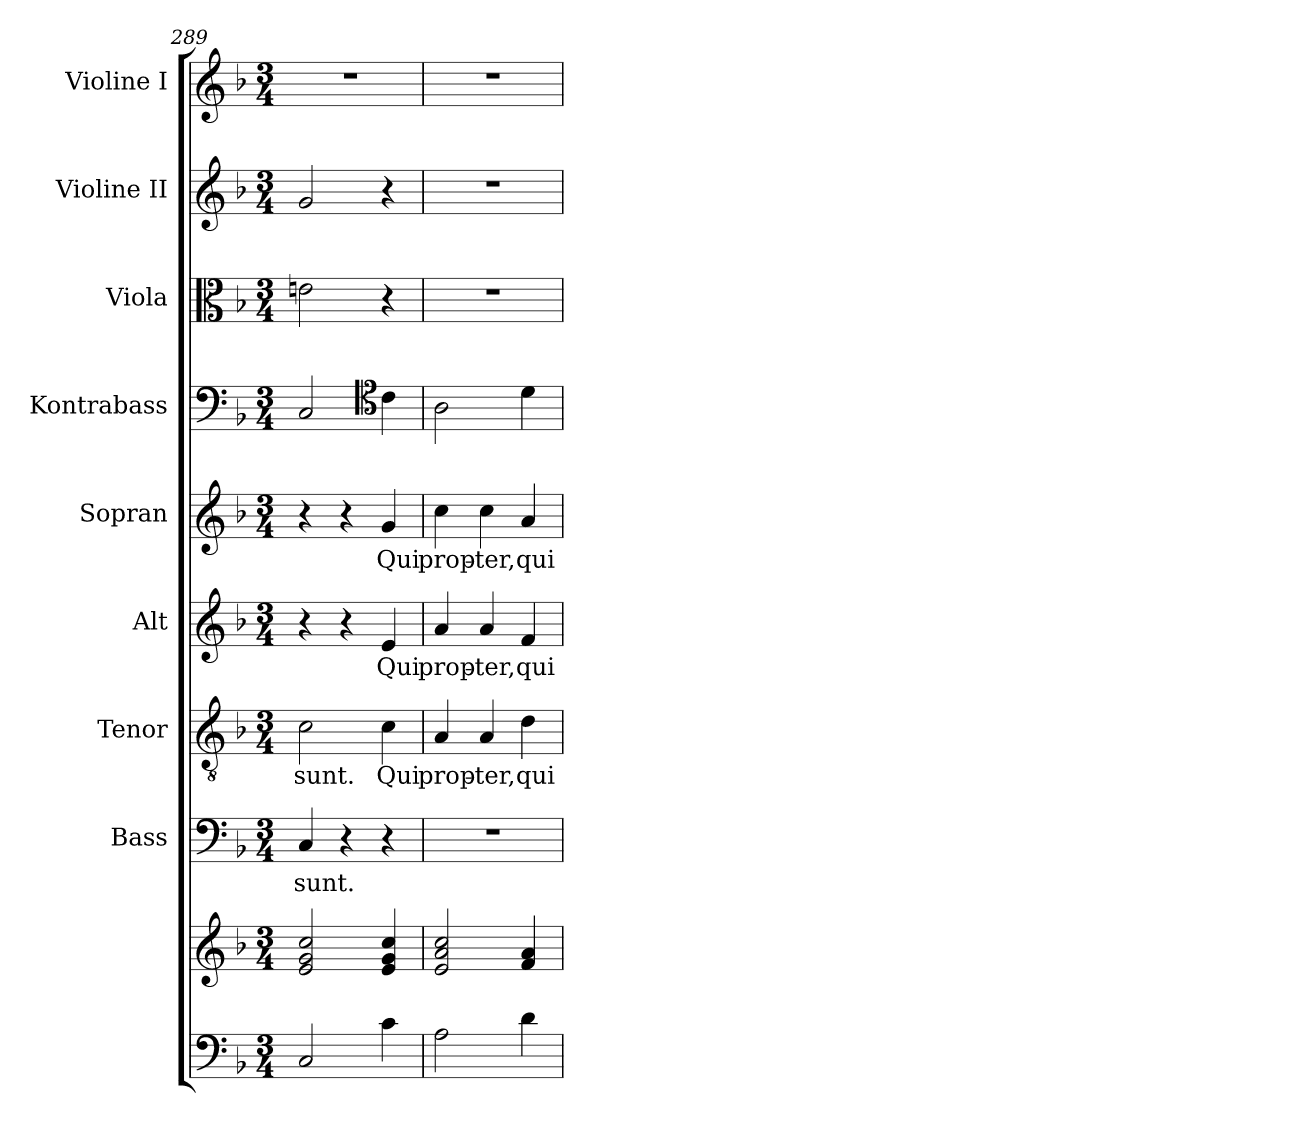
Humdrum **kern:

**kern	**kern	**kern	**text	**kern	**text	**kern	**text	**kern	**text	**kern	**kern	**kern	**kern
*part9	*part9	*part8	*part8	*part7	*part7	*part6	*part6	*part5	*part5	*part4	*part3	*part2	*part1
*staff10	*staff9	*staff8	*staff8	*staff7	*staff7	*staff6	*staff6	*staff5	*staff5	*staff4	*staff3	*staff2	*staff1
*	*	*I"Bass	*	*I"Tenor	*	*I"Alt	*	*I"Sopran	*	*I"Kontrabass	*I"Viola	*I"Violine II	*I"Violine I
*	*	*I'B.	*	*I'T.	*	*I'A.	*	*I'S.	*	*I'Kb.	*I'Vla.	*I'Vl. II	*I'Vl. I
*clefF4	*clefG2	*clefF4	*	*clefGv2	*	*clefG2	*	*clefG2	*	*clefF4	*clefC3	*clefG2	*clefG2
*	*	*	*	*	*	*	*	*	*	*ITrd7c12	*	*	*
*k[b-]	*k[b-]	*k[b-]	*	*k[b-]	*	*k[b-]	*	*k[b-]	*	*k[b-]	*k[b-]	*k[b-]	*k[b-]
*F:	*F:	*F:	*	*F:	*	*F:	*	*F:	*	*F:	*F:	*F:	*F:
*M3/4	*M3/4	*M3/4	*	*M3/4	*	*M3/4	*	*M3/4	*	*M3/4	*M3/4	*M3/4	*M3/4
=289	=289	=289	=289	=289	=289	=289	=289	=289	=289	=289	=289	=289	=289
!	!	!	!LO:LY:b	!	!LO:LY:b	!	!	!	!	!	!	!	!
2C/	2e/ 2g/ 2cc/	4C/	sunt.	2c\	sunt.	4r	.	4r	.	2CC/	2en\	2g/	2.r
.	.	4r	.	.	.	4r	.	4r	.	.	.	.	.
*	*	*	*	*	*	*	*	*	*	*clefC4	*	*	*
!	!	!	!	!	!LO:LY:b	!	!LO:LY:b	!	!LO:LY:b	!	!	!	!
4c\	4e/ 4g/ 4cc/	4r	.	4c\	Qui	4e/	Qui	4g/	Qui	4C\	4r	4r	.
=290	=290	=290	=290	=290	=290	=290	=290	=290	=290	=290	=290	=290	=290
!	!	!	!	!	!LO:LY:b	!	!LO:LY:b	!	!LO:LY:b	!	!	!	!
2A\	2e/ 2a/ 2cc/	2.r	.	4A/	prop-	4a/	prop-	4cc\	prop-	2AA\	2.r	2.r	2.r
!	!	!	!	!	!LO:LY:b	!	!LO:LY:b	!	!LO:LY:b	!	!	!	!
.	.	.	.	4A/	-ter,	4a/	-ter,	4cc\	-ter,	.	.	.	.
!	!	!	!	!	!LO:LY:b	!	!LO:LY:b	!	!LO:LY:b	!	!	!	!
4d\	4f/ 4a/	.	.	4d\	qui	4f/	qui	4a/	qui	4D\	.	.	.
=	=	=	=	=	=	=	=	=	=	=	=	=	=
*-	*-	*-	*-	*-	*-	*-	*-	*-	*-	*-	*-	*-	*-
